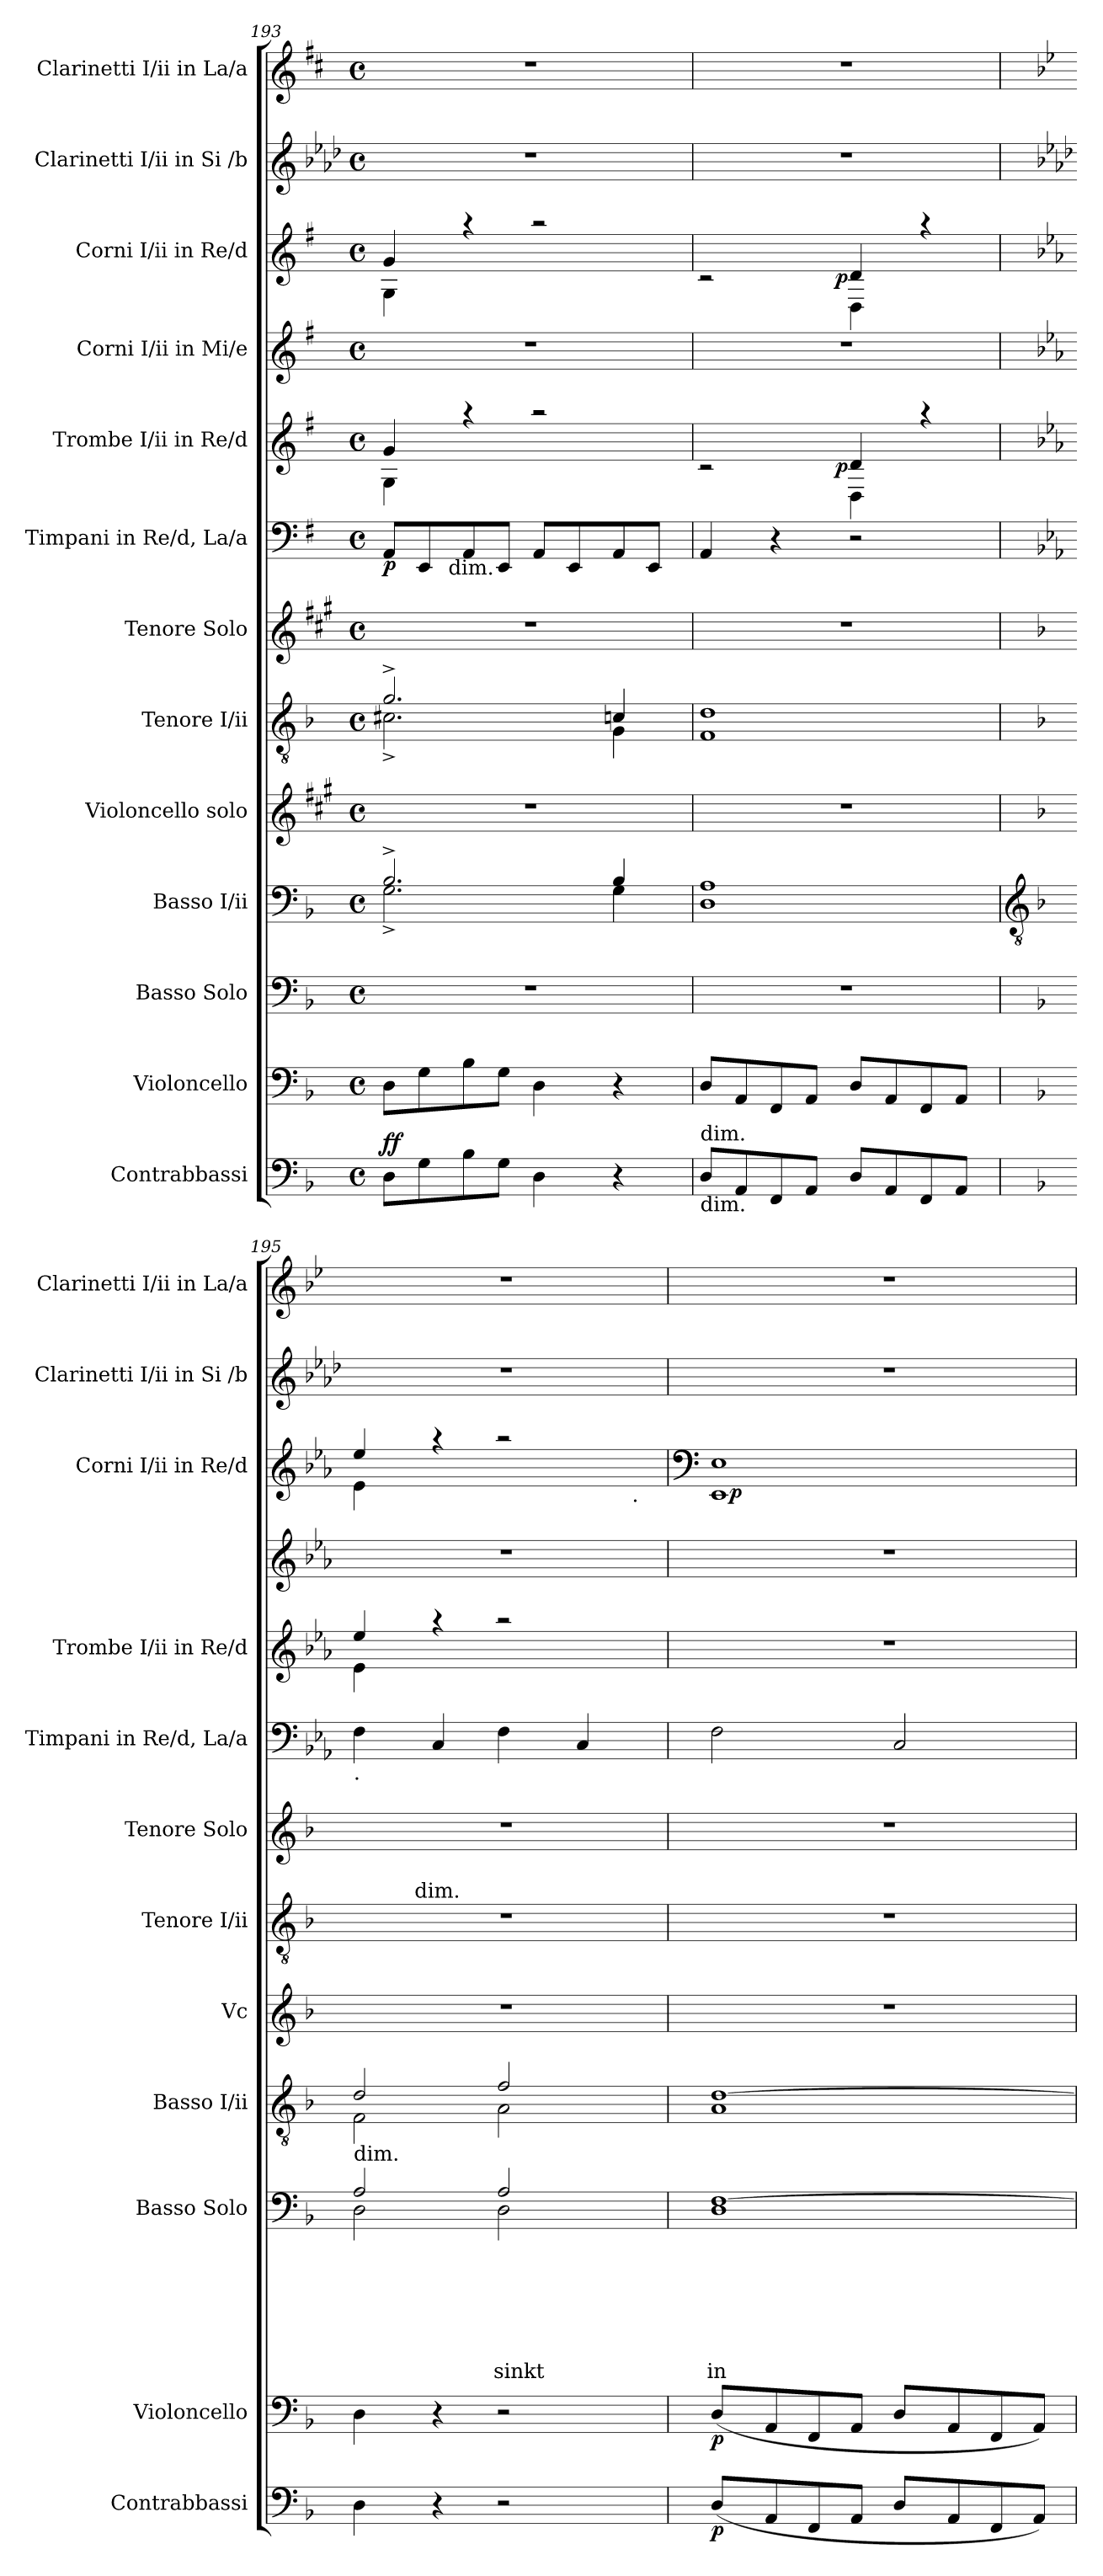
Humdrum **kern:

**kern	**dynam	**kern	**dynam	**kern	**text	**text	**text	**text	**text	**text	**text	**kern	**kern	**kern	**kern	**kern	**dynam	**kern	**dynam	**kern	**kern	**dynam	**kern	**kern
*part13	*part13	*part12	*part12	*part11	*part11	*part11	*part11	*part11	*part11	*part11	*part11	*part10	*part9	*part8	*part7	*part6	*part6	*part5	*part5	*part4	*part3	*part3	*part2	*part1
*staff13	*staff13	*staff12	*staff12	*staff11	*staff11	*staff11	*staff11	*staff11	*staff11	*staff11	*staff11	*staff10	*staff9	*staff8	*staff7	*staff6	*staff6	*staff5	*staff5	*staff4	*staff3	*staff3	*staff2	*staff1
*I"Contrabbassi	*	*I"Violoncello	*	*I"Basso Solo	*	*	*	*	*	*	*	*I"Basso I/ii	*I"Violoncello solo	*I"Tenore I/ii	*I"Tenore Solo	*I"Timpani in Re/d, La/a	*	*I"Trombe I/ii in Re/d	*	*I"Corni I/ii in Mi/e	*I"Corni I/ii in Re/d	*	*I"Clarinetti I/ii in Si /b	*I"Clarinetti I/ii in La/a
*I'Contrabbassi	*	*I'Violoncello	*	*I'Basso Solo	*	*	*	*	*	*	*	*I'Basso I/ii	*I'Vc	*I'Tenore I/ii	*I'Tenore Solo	*I'Timpani in Re/d, La/a	*	*I'Trombe I/ii in Re/d	*	*	*I'Corni I/ii in Re/d	*	*I'Clarinetti I/ii in Si /b	*I'Clarinetti I/ii in La/a
*clefF4	*	*clefF4	*	*clefF4	*	*	*	*	*	*	*	*clefF4	*clefG2	*clefGv2	*clefG2	*clefF4	*	*clefG2	*	*clefG2	*clefG2	*	*clefG2	*clefG2
*ITrd-2c-3	*	*ITrd-2c-3	*	*ITrd3c5	*	*	*	*	*	*	*	*ITrd-2c-3	*ITrd-2c-3	*ITrd-2c-3	*ITrd-2c-3	*ITrd-3c-5	*	*ITrd-3c-5	*	*ITrd4c7	*ITrd-3c-5	*	*ITrd-3c-5	*ITrd1c2
*k[b-e-a-d-]	*	*k[b-e-a-d-]	*	*k[]	*	*	*	*	*	*	*	*k[b-e-a-d-]	*k[]	*k[b-e-a-d-]	*k[]	*k[]	*	*k[]	*	*k[]	*k[]	*	*k[b-e-a-d-g-]	*k[]
*A-:	*	*A-:	*	*C:	*	*	*	*	*	*	*	*A-:	*C:	*A-:	*C:	*C:	*	*C:	*	*C:	*C:	*	*D-:	*C:
*M4/4	*	*M4/4	*	*M4/4	*	*	*	*	*	*	*	*M4/4	*M4/4	*M4/4	*M4/4	*M4/4	*	*M4/4	*	*M4/4	*M4/4	*	*M4/4	*M4/4
*met(c)	*	*met(c)	*	*met(c)	*	*	*	*	*	*	*	*met(c)	*met(c)	*met(c)	*met(c)	*met(c)	*	*met(c)	*	*met(c)	*met(c)	*	*met(c)	*met(c)
=193	=193	=193	=193	=193	=193	=193	=193	=193	=193	=193	=193	=193	=193	=193	=193	=193	=193	=193	=193	=193	=193	=193	=193	=193
*	*	*	*	*	*	*	*	*	*	*	*	*^	*	*^	*	*	*	*^	*	*	*^	*	*	*
!	!LO:DY:a	!	!	!	!	!	!	!	!	!	!	!	!	!	!	!	!	!	!	!	!	!	!	!	!	!	!	!
!	!LO:DY:n=1:b	!	!	!	!	!	!	!	!	!	!	!	!	!	!	!	!	!	!LO:DY:b	!	!	!	!	!	!	!	!	!
*	*	*	*	*	*	*	*	*	*	*	*	*	*	*	*	*	*	*^	*	*	*	*	*	*	*	*	*	*
8F\L	f f	8F\L	.	1r	.	.	.	.	.	.	.	2.d-^>/	2.B-^<\	1r	2.b-^>/	2.en^<\	1r	8D/L	8..ryy	p	4cc/	4c\	.	1r	4cc/	4c\	.	1r	1r
8B-\	.	8B-\	.	.	.	.	.	.	.	.	.	.	.	.	.	.	.	8AA/	.	.	.	.	.	.	.	.	.	.	.
!	!	!	!	!	!	!	!	!	!	!	!	!	!	!	!	!	!	!	!LO:TX:b:t=dim.	!	!	!	!	!	!	!	!	!	!
.	.	.	.	.	.	.	.	.	.	.	.	.	.	.	.	.	.	.	2ryy	.	.	.	.	.	.	.	.	.	.
8d-\	.	8d-\	.	.	.	.	.	.	.	.	.	.	.	.	.	.	.	8D/	.	.	4raa	2.ryy	.	.	4raa	2.ryy	.	.	.
8B-\J	.	8B-\J	.	.	.	.	.	.	.	.	.	.	.	.	.	.	.	8AA/J	.	.	.	.	.	.	.	.	.	.	.
4F\	.	4F\	.	.	.	.	.	.	.	.	.	.	.	.	.	.	.	8D/L	.	.	2raa	.	.	.	2raa	.	.	.	.
.	.	.	.	.	.	.	.	.	.	.	.	.	.	.	.	.	.	8AA/	.	.	.	.	.	.	.	.	.	.	.
.	.	.	.	.	.	.	.	.	.	.	.	.	.	.	.	.	.	.	4ryy	.	.	.	.	.	.	.	.	.	.
4r	.	4r	.	.	.	.	.	.	.	.	.	4d-/	4B-\	.	4e-X/	4B-\	.	8D/	.	.	.	.	.	.	.	.	.	.	.
.	.	.	.	.	.	.	.	.	.	.	.	.	.	.	.	.	.	8AA/J	.	.	.	.	.	.	.	.	.	.	.
.	.	.	.	.	.	.	.	.	.	.	.	.	.	.	.	.	.	.	32ryy	.	.	.	.	.	.	.	.	.	.
=194	=194	=194	=194	=194	=194	=194	=194	=194	=194	=194	=194	=194	=194	=194	=194	=194	=194	=194	=194	=194	=194	=194	=194	=194	=194	=194	=194	=194	=194
*	*	*	*	*	*	*	*	*	*	*	*	*	*	*	*	*	*	*	*	*	*	*^	*	*	*	*^	*	*	*
!LO:TX:b:t=dim.	!	!	!	!	!	!	!	!	!	!	!	!	!	!	!	!	!	!	!	!	!	!	!	!	!	!	!	!	!	!	!
!LO:TX:a:t=dim.	!	!	!	!	!	!	!	!	!	!	!	!	!	!	!	!	!	!	!	!	!	!	!	!	!	!	!	!	!	!	!
*	*	*	*	*	*	*	*	*	*	*	*	*v	*v	*	*v	*v	*	*v	*v	*	*	*	*	*	*	*	*	*	*	*	*
8F/L	.	8F/L	.	1r	.	.	.	.	.	.	.	1F 1c	1r	1A- 1f	1r	4D/	.	2ryy	2rc	4...ryy	.	1r	2ryy	2rc	4...ryy	.	1r	1r
8C/	.	8C/	.	.	.	.	.	.	.	.	.	.	.	.	.	.	.	.	.	.	.	.	.	.	.	.	.	.
8AA-/	.	8AA-/	.	.	.	.	.	.	.	.	.	.	.	.	.	4r	.	.	.	.	.	.	.	.	.	.	.	.
8C/J	.	8C/J	.	.	.	.	.	.	.	.	.	.	.	.	.	.	.	.	.	.	.	.	.	.	.	.	.	.
!	!	!	!	!	!	!	!	!	!	!	!	!	!	!	!	!	!	!	!	!	!LO:DY:b	!	!	!	!	!LO:DY:b	!	!
.	.	.	.	.	.	.	.	.	.	.	.	.	.	.	.	.	.	.	.	2ryy	p	.	.	.	2ryy	p	.	.
8F/L	.	8F/L	.	.	.	.	.	.	.	.	.	.	.	.	.	2r	.	4g/	4G\	.	.	.	4g/	4G\	.	.	.	.
8C/	.	8C/	.	.	.	.	.	.	.	.	.	.	.	.	.	.	.	.	.	.	.	.	.	.	.	.	.	.
8AA-/	.	8AA-/	.	.	.	.	.	.	.	.	.	.	.	.	.	.	.	4raa	4ryy	.	.	.	4raa	4ryy	.	.	.	.
8C/J	.	8C/J	.	.	.	.	.	.	.	.	.	.	.	.	.	.	.	.	.	.	.	.	.	.	.	.	.	.
.	.	.	.	.	.	.	.	.	.	.	.	.	.	.	.	.	.	.	.	32ryy	.	.	.	.	32ryy	.	.	.
*	*	*	*	*	*	*	*	*	*	*	*	*	*	*	*	*	*	*v	*v	*v	*	*	*	*	*	*	*	*
!!LO:LB:g=z
=195	=195	=195	=195	=195	=195	=195	=195	=195	=195	=195	=195	=195	=195	=195	=195	=195	=195	=195	=195	=195	=195	=195	=195	=195	=195	=195
*	*	*	*	*	*	*	*	*	*	*	*	*clefGv2	*	*	*	*	*	*	*	*	*	*	*	*	*	*
*	*	*	*	*	*	*	*	*	*	*	*	*	*k[b-e-a-d-]	*	*k[b-e-a-d-]	*k[b-e-a-d-]	*	*k[b-e-a-d-]	*	*k[b-e-a-d-]	*k[b-e-a-d-]	*	*	*	*	*k[b-e-a-d-]
*	*	*	*	*	*	*	*	*	*	*	*	*	*A-:	*	*A-:	*A-:	*	*A-:	*	*A-:	*A-:	*	*	*	*	*A-:
*	*	*	*	*^	*	*	*	*	*	*	*	*^	*	*	*	*	*	*^	*	*	*	*	*	*	*	*
*	*	*	*	*	*	*	*	*	*	*	*	*	*	*	*	*	*	*	*	*	*^	*	*	*	*	*	*	*	*
!	!	!	!	!	!	!	!	!	!	!	!	!	!	!	!	!	!	!LO:TX:b:t=.	!	!	!	!	!	!	!	!	!	!	!	!
!	!	!	!	!LO:TX:a:t=dim.	!	!	!	!	!	!	!	!	!	!	!	!	!	!	!	!	!	!	!	!	!	!	!	!	!	!
*	*	*	*	*	*	*	*	*	*	*	*	*	*	*	*	*^	*	*	*	*	*v	*v	*	*	*	*	*	*	*	*
4F\	.	4F\	.	2E/	2AA\	.	.	.	.	.	.	.	2f/	2A-\	1r	1r	8..ryy	1r	4B-\	.	4aa-/	4a-\	.	1r	4aa-/	4a-\	2...ryy	.	1r	1r
!	!	!	!	!	!	!	!	!	!	!	!	!	!	!	!	!	!LO:TX:a:t=dim.	!	!	!	!	!	!	!	!	!	!	!	!	!
.	.	.	.	.	.	.	.	.	.	.	.	.	.	.	.	.	2ryy	.	.	.	.	.	.	.	.	.	.	.	.	.
4r	.	4r	.	.	.	.	.	.	.	.	.	.	.	.	.	.	.	.	4F/	.	4raa	2.ryy	.	.	4raa	2.ryy	.	.	.	.
!	!	!	!	!	!	!	!	!	!	!	!	!LO:LY:b	!	!	!	!	!	!	!	!	!	!	!	!	!	!	!	!	!	!
2r	.	2r	.	2E/	2AA\	.	.	.	.	.	.	sinkt	2a-/	2c\	.	.	.	.	4B-\	.	2raa	.	.	.	2raa	.	.	.	.	.
.	.	.	.	.	.	.	.	.	.	.	.	.	.	.	.	.	4ryy	.	.	.	.	.	.	.	.	.	.	.	.	.
.	.	.	.	.	.	.	.	.	.	.	.	.	.	.	.	.	.	.	4F/	.	.	.	.	.	.	.	.	.	.	.
!	!	!	!	!	!	!	!	!	!	!	!	!	!	!	!	!	!	!	!	!	!	!	!	!	!	!	!LO:TX:b:t=.	!	!	!
.	.	.	.	.	.	.	.	.	.	.	.	.	.	.	.	.	.	.	.	.	.	.	.	.	.	.	16ryy	.	.	.
.	.	.	.	.	.	.	.	.	.	.	.	.	.	.	.	.	32ryy	.	.	.	.	.	.	.	.	.	.	.	.	.
*	*	*	*	*v	*v	*	*	*	*	*	*	*	*	*	*	*v	*v	*	*	*	*v	*v	*	*	*v	*v	*v	*	*	*
*	*	*	*	*	*	*	*	*	*	*	*	*v	*v	*	*	*	*	*	*	*	*	*	*	*	*
=196	=196	=196	=196	=196	=196	=196	=196	=196	=196	=196	=196	=196	=196	=196	=196	=196	=196	=196	=196	=196	=196	=196	=196	=196
*	*	*	*	*	*	*	*	*	*	*	*	*	*	*	*	*	*	*	*	*	*clefF4	*	*	*
*	*	*	*	*^	*	*	*	*	*	*	*	*^	*	*^	*	*	*	*^	*	*	*^	*	*	*
*	*	*	*	*	*	*	*	*	*	*	*	*	*	*	*	*	*	*	*	*	*	*	*	*	*	*^	*	*	*
!	!LO:DY:b	!	!LO:DY:b	!	!	!	!	!	!	!	!	!LO:LY:b	!	!	!	!	!	!	!	!	!	!	!	!	!	!	!	!	!	!
*	*	*	*	*v	*v	*	*	*	*	*	*	*	*	*	*	*v	*v	*	*	*	*v	*v	*	*	*	*v	*v	*	*	*
*	*	*	*	*	*	*	*	*	*	*	*	*v	*v	*	*	*	*	*	*	*	*	*	*	*	*	*
(<8F/L	p	(<8F/L	p	1AA [>1C	.	.	.	.	.	.	in	1c [>1f	1r	1r	1r	2B-\	.	1r	.	1r	1AA- 1A-	32ryy	.	1r	1r
!	!	!	!	!	!	!	!	!	!	!	!	!	!	!	!	!	!	!	!	!	!	!	!LO:DY:b	!	!
.	.	.	.	.	.	.	.	.	.	.	.	.	.	.	.	.	.	.	.	.	.	2ryy	p	.	.
8C/	.	8C/	.	.	.	.	.	.	.	.	.	.	.	.	.	.	.	.	.	.	.	.	.	.	.
8AA-/	.	8AA-/	.	.	.	.	.	.	.	.	.	.	.	.	.	.	.	.	.	.	.	.	.	.	.
8C/J	.	8C/J	.	.	.	.	.	.	.	.	.	.	.	.	.	.	.	.	.	.	.	.	.	.	.
8F/L	.	8F/L	.	.	.	.	.	.	.	.	.	.	.	.	.	2F/	.	.	.	.	.	.	.	.	.
.	.	.	.	.	.	.	.	.	.	.	.	.	.	.	.	.	.	.	.	.	.	4...ryy	.	.	.
8C/	.	8C/	.	.	.	.	.	.	.	.	.	.	.	.	.	.	.	.	.	.	.	.	.	.	.
8AA-/	.	8AA-/	.	.	.	.	.	.	.	.	.	.	.	.	.	.	.	.	.	.	.	.	.	.	.
8C/J)	.	8C/J)	.	.	.	.	.	.	.	.	.	.	.	.	.	.	.	.	.	.	.	.	.	.	.
*	*	*	*	*	*	*	*	*	*	*	*	*	*	*	*	*	*	*	*	*	*v	*v	*	*	*
=	=	=	=	=	=	=	=	=	=	=	=	=	=	=	=	=	=	=	=	=	=	=	=	=
*-	*-	*-	*-	*-	*-	*-	*-	*-	*-	*-	*-	*-	*-	*-	*-	*-	*-	*-	*-	*-	*-	*-	*-	*-
